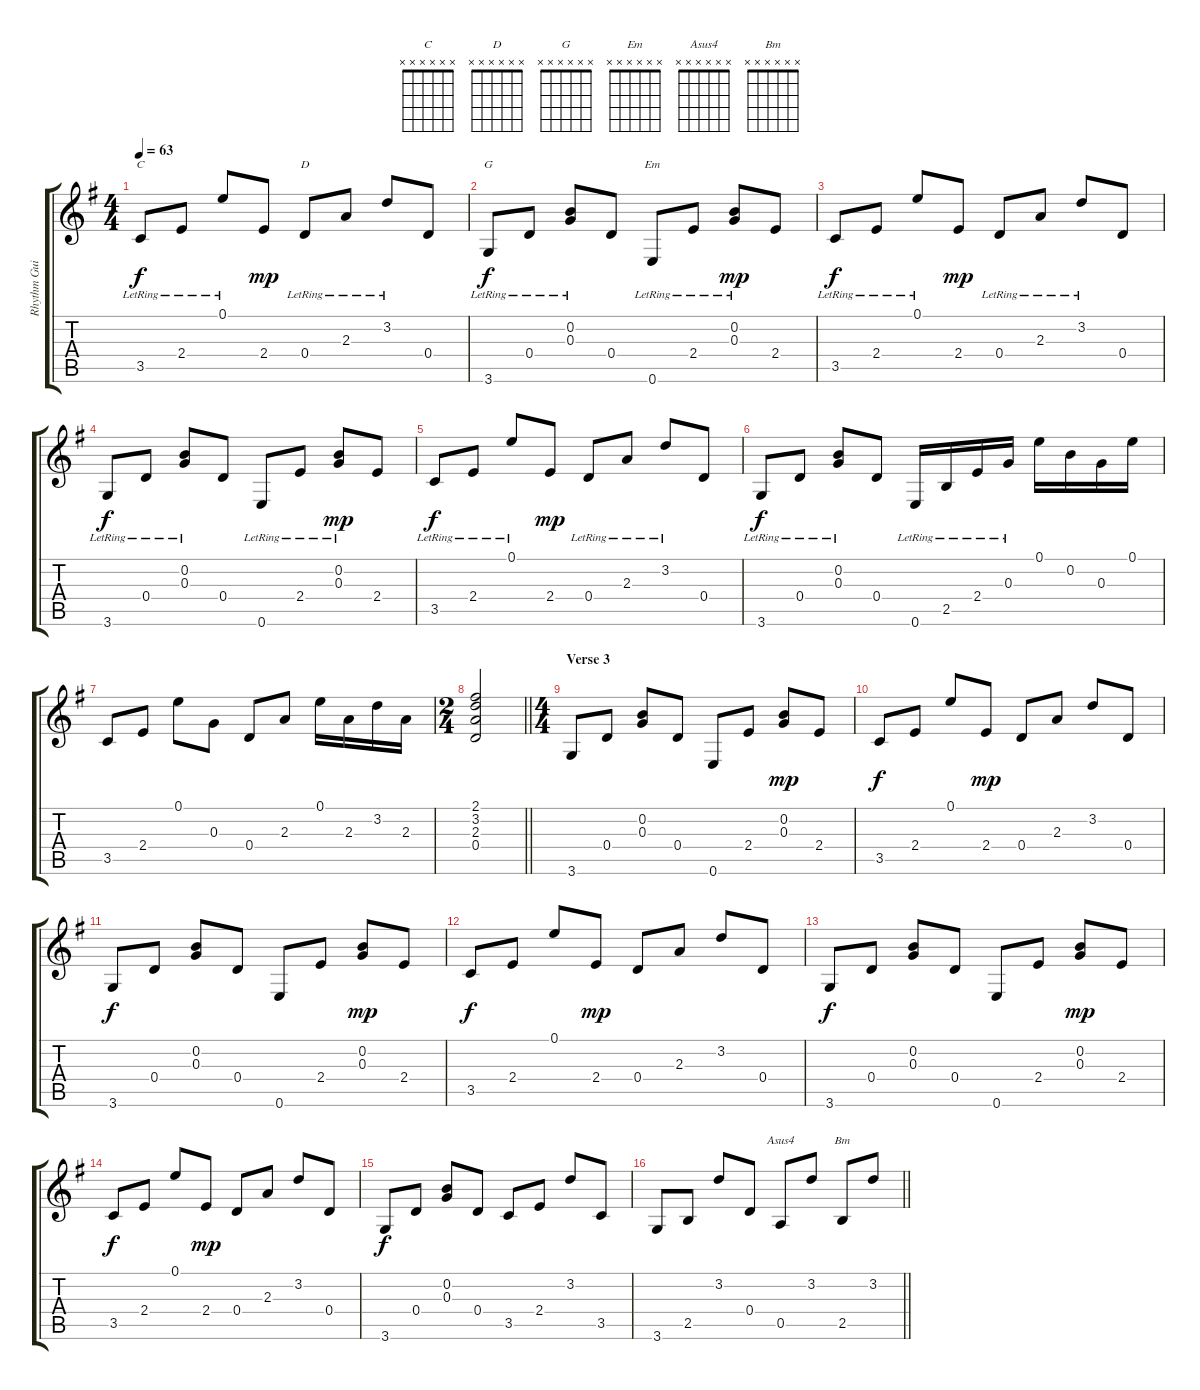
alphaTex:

\track ("Rhythm Guitar" "Rhythm Gui") {instrument acousticguitarsteel}
\staff {score tabs}
\tuning (E4 B3 G3 D3 A2 E2) {hide}
\chord ("C" x x x x x x)
\chord ("D" x x x x x x)
\chord ("G" x x x x x x)
\chord ("Em" x x x x x x)
\chord ("Asus4" x x x x x x)
\chord ("Bm" x x x x x x)
\ts (4 4)
\tempo 63
\clef g2
\ks g
3.5{lr}.8{ch "C" dy f} 2.4{lr}.8 0.1{lr}.8 2.4.8{dy mp} 0.4{lr}.8{ch "D"} 2.3{lr}.8 3.2{lr}.8 0.4.8 |
3.6{lr}.8{ch "G" dy f} 0.4{lr}.8 (0.2{lr} 0.3{lr}).8 0.4.8 0.6{lr}.8{ch "Em"} 2.4{lr}.8 (0.2{lr} 0.3{lr}).8{dy mp} 2.4.8 |
3.5{lr}.8{dy f} 2.4{lr}.8 0.1{lr}.8 2.4.8{dy mp} 0.4{lr}.8 2.3{lr}.8 3.2{lr}.8 0.4.8 |
3.6{lr}.8{dy f} 0.4{lr}.8 (0.2{lr} 0.3{lr}).8 0.4.8 0.6{lr}.8 2.4{lr}.8 (0.2{lr} 0.3{lr}).8{dy mp} 2.4.8 |
3.5{lr}.8{dy f} 2.4{lr}.8 0.1{lr}.8 2.4.8{dy mp} 0.4{lr}.8 2.3{lr}.8 3.2{lr}.8 0.4.8 |
3.6{lr}.8{dy f} 0.4{lr}.8 (0.2{lr} 0.3{lr}).8 0.4.8 0.6{lr}.16 2.5{lr}.16 2.4{lr}.16 0.3{lr}.16 0.1.16 0.2.16 0.3.16 0.1.16 |
3.5.8 2.4.8 0.1.8 0.3.8 0.4.8 2.3.8 0.1.16 2.3.16 3.2.16 2.3.16 |
\ts (2 4)
\barLineRight lightlight
(2.1 3.2 2.3 0.4).2 |
\ts (4 4)
\section ("" "Verse 3")
3.6.8 0.4.8 (0.2 0.3).8 0.4.8 0.6.8 2.4.8 (0.2 0.3).8{dy mp} 2.4.8 |
3.5.8{dy f} 2.4.8 0.1.8 2.4.8{dy mp} 0.4.8 2.3.8 3.2.8 0.4.8 |
3.6.8{dy f} 0.4.8 (0.2 0.3).8 0.4.8 0.6.8 2.4.8 (0.2 0.3).8{dy mp} 2.4.8 |
3.5.8{dy f} 2.4.8 0.1.8 2.4.8{dy mp} 0.4.8 2.3.8 3.2.8 0.4.8 |
3.6.8{dy f} 0.4.8 (0.2 0.3).8 0.4.8 0.6.8 2.4.8 (0.2 0.3).8{dy mp} 2.4.8 |
3.5.8{dy f} 2.4.8 0.1.8 2.4.8{dy mp} 0.4.8 2.3.8 3.2.8 0.4.8 |
3.6.8{dy f} 0.4.8 (0.2 0.3).8 0.4.8 3.5.8 2.4.8 3.2.8 3.5.8 |
\barLineRight lightlight
3.6.8 2.5.8 3.2.8 0.4.8 0.5.8{ch "Asus4"} 3.2.8 2.5.8{ch "Bm"} 3.2.8
